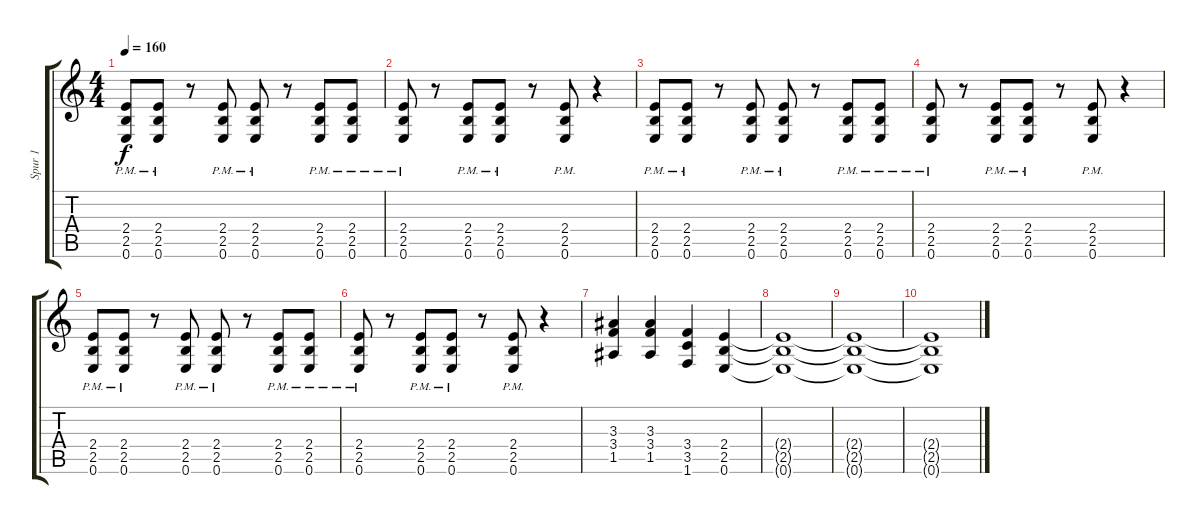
\track ("Spur 1" "Spur 1") {instrument overdrivenguitar}
\staff {score tabs}
\tuning (E4 B3 G3 D3 A2 E2) {hide}
\ts (4 4)
\tempo 160
\clef g2
\ks c
(2.4{pm} 2.5{pm} 0.6{pm}).8{dy f} (2.4{pm} 2.5{pm} 0.6{pm}).8 r.8 (2.4{pm} 2.5{pm} 0.6{pm}).8 (2.4{pm} 2.5{pm} 0.6{pm}).8 r.8 (2.4{pm} 2.5{pm} 0.6{pm}).8 (2.4{pm} 2.5{pm} 0.6{pm}).8 |
(2.4{pm} 2.5{pm} 0.6{pm}).8 r.8 (2.4{pm} 2.5{pm} 0.6{pm}).8 (2.4{pm} 2.5{pm} 0.6{pm}).8 r.8 (2.4{pm} 2.5{pm} 0.6{pm}).8 r.4 |
(2.4{pm} 2.5{pm} 0.6{pm}).8 (2.4{pm} 2.5{pm} 0.6{pm}).8 r.8 (2.4{pm} 2.5{pm} 0.6{pm}).8 (2.4{pm} 2.5{pm} 0.6{pm}).8 r.8 (2.4{pm} 2.5{pm} 0.6{pm}).8 (2.4{pm} 2.5{pm} 0.6{pm}).8 |
(2.4{pm} 2.5{pm} 0.6{pm}).8 r.8 (2.4{pm} 2.5{pm} 0.6{pm}).8 (2.4{pm} 2.5{pm} 0.6{pm}).8 r.8 (2.4{pm} 2.5{pm} 0.6{pm}).8 r.4 |
(2.4{pm} 2.5{pm} 0.6{pm}).8 (2.4{pm} 2.5{pm} 0.6{pm}).8 r.8 (2.4{pm} 2.5{pm} 0.6{pm}).8 (2.4{pm} 2.5{pm} 0.6{pm}).8 r.8 (2.4{pm} 2.5{pm} 0.6{pm}).8 (2.4{pm} 2.5{pm} 0.6{pm}).8 |
(2.4{pm} 2.5{pm} 0.6{pm}).8 r.8 (2.4{pm} 2.5{pm} 0.6{pm}).8 (2.4{pm} 2.5{pm} 0.6{pm}).8 r.8 (2.4{pm} 2.5{pm} 0.6{pm}).8 r.4 |
(3.3 3.4 1.5).4 (3.3 3.4 1.5).4 (3.4 3.5 1.6).4 (2.4 2.5 0.6).4 |
(2.4{t} 2.5{t} 0.6{t}).1 |
(2.4{t} 2.5{t} 0.6{t}).1 |
(2.4{t} 2.5{t} 0.6{t}).1
